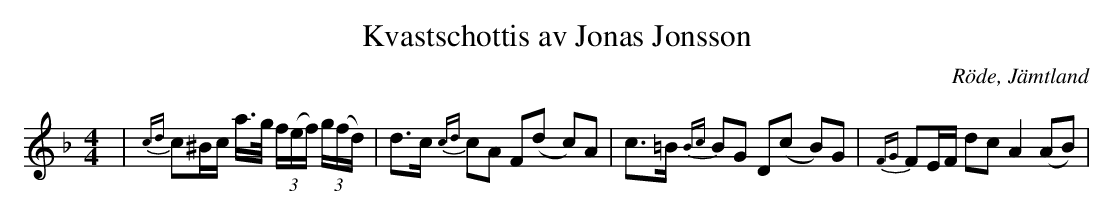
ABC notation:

X:1
T:Kvastschottis av Jonas Jonsson
O:Röde, Jämtland
M:4/4
L:1/16
K:F
| {cd}c2^Bc a>g (3f(ef) (3g(fd) | d2>c2 {cd}c2A2 F2(d2- c2)A2 | c2>=B2 {Bc}B2G2 D2(c2- B2)G2 | {FG}F2EF d2c2 A4 (A2B2) |
